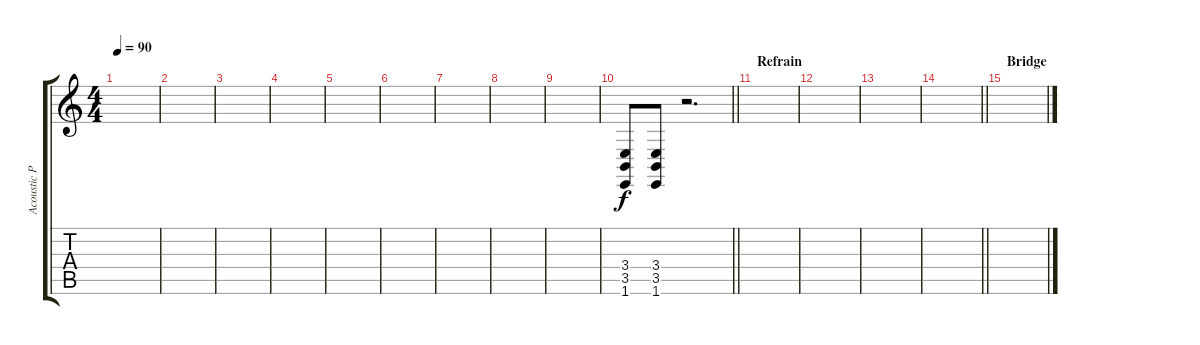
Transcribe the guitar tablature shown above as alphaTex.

\track ("Acoustic Piano (Dizzy Reed)" "Acoustic P") {instrument brightacousticpiano}
\staff {score tabs}
\tuning (Eb4 Bb3 Gb3 Db3 Ab2 Eb2) {hide}
\ts (4 4)
\tempo 90
\clef g2
\ks c
|
|
|
|
|
|
|
|
|
\barLineRight lightlight
(3.4 3.5 1.6).8 (3.4 3.5 1.6).8 r.2{d} |
\section ("" "Refrain")
|
|
|
\barLineRight lightlight
|
\section ("" "Bridge")
